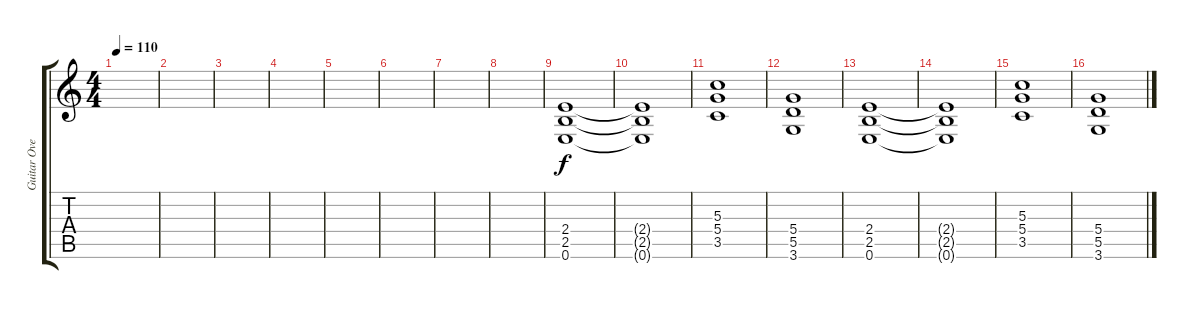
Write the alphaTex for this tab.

\track ("Guitar Over." "Guitar Ove") {instrument overdrivenguitar}
\staff {score tabs}
\tuning (E4 B3 G3 D3 A2 E2) {hide}
\ts (4 4)
\tempo 110
\clef g2
\ks c
|
|
|
|
|
|
|
|
(2.4 2.5 0.6).1 |
(2.4{t} 2.5{t} 0.6{t}).1 |
(5.3 5.4 3.5).1 |
(5.4 5.5 3.6).1 |
(2.4 2.5 0.6).1 |
(2.4{t} 2.5{t} 0.6{t}).1 |
(5.3 5.4 3.5).1 |
(5.4 5.5 3.6).1
